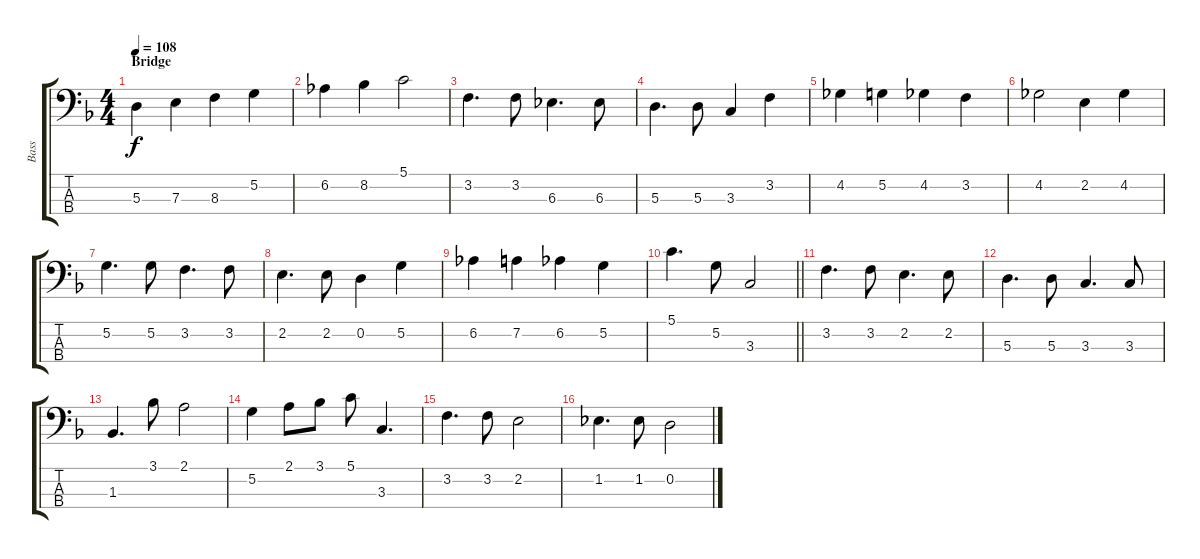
\track ("Bass" "Bass") {instrument electricbasspick}
\staff {score tabs}
\tuning (G2 D2 A1 E1) {hide}
\ts (4 4)
\section ("" "Bridge")
\tempo 108
\clef f4
\ks f
5.3.4{dy f} 7.3.4 8.3.4 5.2.4 |
6.2.4 8.2.4 5.1.2 |
3.2.4{d} 3.2.8 6.3.4{d} 6.3.8 |
5.3.4{d} 5.3.8 3.3.4 3.2.4 |
4.2.4 5.2.4 4.2.4 3.2.4 |
4.2.2 2.2.4 4.2.4 |
5.2.4{d} 5.2.8 3.2.4{d} 3.2.8 |
2.2.4{d} 2.2.8 0.2.4 5.2.4 |
6.2.4 7.2.4 6.2.4 5.2.4 |
\barLineRight lightlight
5.1.4{d} 5.2.8 3.3.2 |
3.2.4{d} 3.2.8 2.2.4{d} 2.2.8 |
5.3.4{d} 5.3.8 3.3.4{d} 3.3.8 |
1.3.4{d} 3.1.8 2.1.2 |
5.2.4 2.1.8 3.1.8 5.1.8 3.3.4{d} |
3.2.4{d} 3.2.8 2.2.2 |
1.2.4{d} 1.2.8 0.2.2
